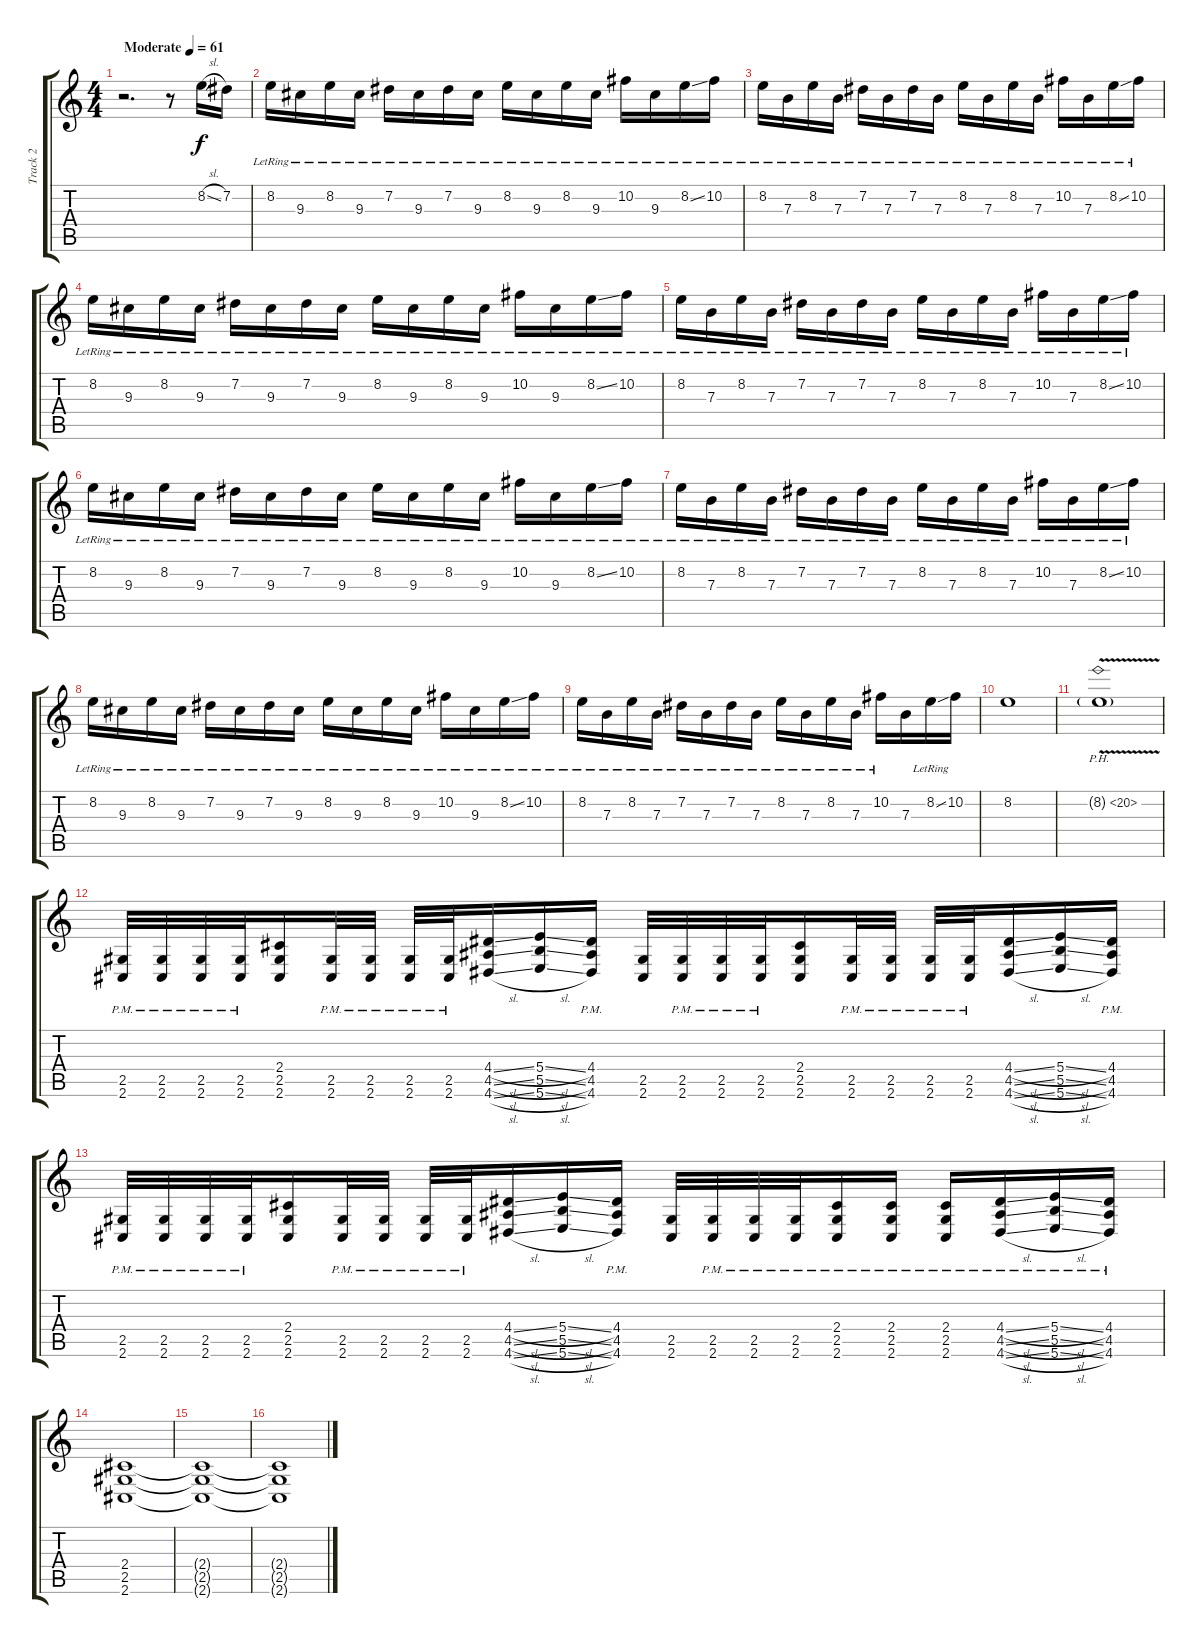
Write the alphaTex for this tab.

\track ("Track 2" "Track 2") {solo instrument distortionguitar}
\staff {score tabs}
\tuning (Db4 Ab3 E3 B2 Gb2 B1) {hide}
\ts (4 4)
\tempo (61 "Moderate")
\clef g2
\ks c
r.2{d dy f instrument distortionguitar} r.8 8.2{sl}.16{balance 16} 7.2.16 |
8.2{lr}.16 9.3{lr}.16 8.2{lr}.16 9.3{lr}.16 7.2{lr}.16 9.3{lr}.16 7.2{lr}.16 9.3{lr}.16 8.2{lr}.16 9.3{lr}.16 8.2{lr}.16 9.3{lr}.16 10.2{lr}.16 9.3{lr}.16 8.2{ss lr}.16 10.2{lr}.16 |
8.2{lr}.16 7.3{lr}.16 8.2{lr}.16 7.3{lr}.16 7.2{lr}.16 7.3{lr}.16 7.2{lr}.16 7.3{lr}.16 8.2{lr}.16 7.3{lr}.16 8.2{lr}.16 7.3{lr}.16 10.2{lr}.16 7.3{lr}.16 8.2{ss lr}.16 10.2{lr}.16 |
8.2{lr}.16 9.3{lr}.16 8.2{lr}.16 9.3{lr}.16 7.2{lr}.16 9.3{lr}.16 7.2{lr}.16 9.3{lr}.16 8.2{lr}.16 9.3{lr}.16 8.2{lr}.16 9.3{lr}.16 10.2{lr}.16 9.3{lr}.16 8.2{ss lr}.16 10.2{lr}.16 |
8.2{lr}.16 7.3{lr}.16 8.2{lr}.16 7.3{lr}.16 7.2{lr}.16 7.3{lr}.16 7.2{lr}.16 7.3{lr}.16 8.2{lr}.16 7.3{lr}.16 8.2{lr}.16 7.3{lr}.16 10.2{lr}.16 7.3{lr}.16 8.2{ss lr}.16{balance 8} 10.2{lr}.16 |
8.2{lr}.16 9.3{lr}.16 8.2{lr}.16 9.3{lr}.16 7.2{lr}.16 9.3{lr}.16 7.2{lr}.16 9.3{lr}.16 8.2{lr}.16 9.3{lr}.16 8.2{lr}.16 9.3{lr}.16 10.2{lr}.16 9.3{lr}.16 8.2{ss lr}.16 10.2{lr}.16 |
8.2{lr}.16 7.3{lr}.16 8.2{lr}.16 7.3{lr}.16 7.2{lr}.16 7.3{lr}.16 7.2{lr}.16 7.3{lr}.16 8.2{lr}.16 7.3{lr}.16 8.2{lr}.16 7.3{lr}.16 10.2{lr}.16 7.3{lr}.16 8.2{ss lr}.16 10.2{lr}.16 |
8.2{lr}.16 9.3{lr}.16 8.2{lr}.16 9.3{lr}.16 7.2{lr}.16 9.3{lr}.16 7.2{lr}.16 9.3{lr}.16 8.2{lr}.16 9.3{lr}.16 8.2{lr}.16 9.3{lr}.16 10.2{lr}.16 9.3{lr}.16 8.2{ss lr}.16 10.2{lr}.16 |
8.2{lr}.16 7.3{lr}.16 8.2{lr}.16 7.3{lr}.16 7.2{lr}.16 7.3{lr}.16 7.2{lr}.16 7.3{lr}.16 8.2{lr}.16 7.3{lr}.16 8.2{lr}.16 7.3{lr}.16 10.2{lr}.16 7.3.16 8.2{ss lr}.16 10.2{lr}.16 |
8.2.1 |
8.2{ph 12 v g}.1 |
(2.5{pm} 2.6{pm}).32{balance 16} (2.5{pm} 2.6{pm}).32 (2.5{pm} 2.6{pm}).32 (2.5{pm} 2.6{pm}).32 (2.4 2.5 2.6).16 (2.5{pm} 2.6{pm}).32 (2.5{pm} 2.6{pm}).32 (2.5{pm} 2.6{pm}).32 (2.5{pm} 2.6{pm}).32 (4.4{sl} 4.5{sl} 4.6{sl}).16 (5.4{sl} 5.5{sl} 5.6{sl}).16 (4.4 4.5{pm} 4.6{pm}).16 (2.5 2.6).32 (2.5{pm} 2.6{pm}).32 (2.5{pm} 2.6{pm}).32 (2.5{pm} 2.6{pm}).32 (2.4 2.5 2.6).16 (2.5{pm} 2.6{pm}).32 (2.5{pm} 2.6{pm}).32 (2.5{pm} 2.6{pm}).32 (2.5{pm} 2.6{pm}).32 (4.4{sl} 4.5{sl} 4.6{sl}).16 (5.4{sl} 5.5{sl} 5.6{sl}).16 (4.4 4.5{pm} 4.6{pm}).16 |
(2.5{pm} 2.6{pm}).32 (2.5{pm} 2.6{pm}).32 (2.5{pm} 2.6{pm}).32 (2.5{pm} 2.6{pm}).32 (2.4 2.5 2.6).16 (2.5{pm} 2.6{pm}).32 (2.5{pm} 2.6{pm}).32 (2.5{pm} 2.6{pm}).32 (2.5{pm} 2.6{pm}).32 (4.4{sl} 4.5{sl} 4.6{sl}).16 (5.4{sl} 5.5{sl} 5.6{sl}).16 (4.4 4.5{pm} 4.6{pm}).16 (2.5 2.6).32 (2.5{pm} 2.6{pm}).32 (2.5{pm} 2.6{pm}).32 (2.5{pm} 2.6{pm}).32 (2.4{pm} 2.5{pm} 2.6{pm}).16 (2.4{pm} 2.5{pm} 2.6{pm}).16 (2.4{pm} 2.5{pm} 2.6{pm}).16 (4.4{sl pm} 4.5{sl pm} 4.6{sl pm}).16 (5.4{sl pm} 5.5{sl pm} 5.6{sl pm}).16 (4.4{pm} 4.5{pm} 4.6{pm}).16 |
(2.4 2.5 2.6).1{volume 5} |
(2.4{t} 2.5{t} 2.6{t}).1 |
(2.4{t} 2.5{t} 2.6{t}).1
